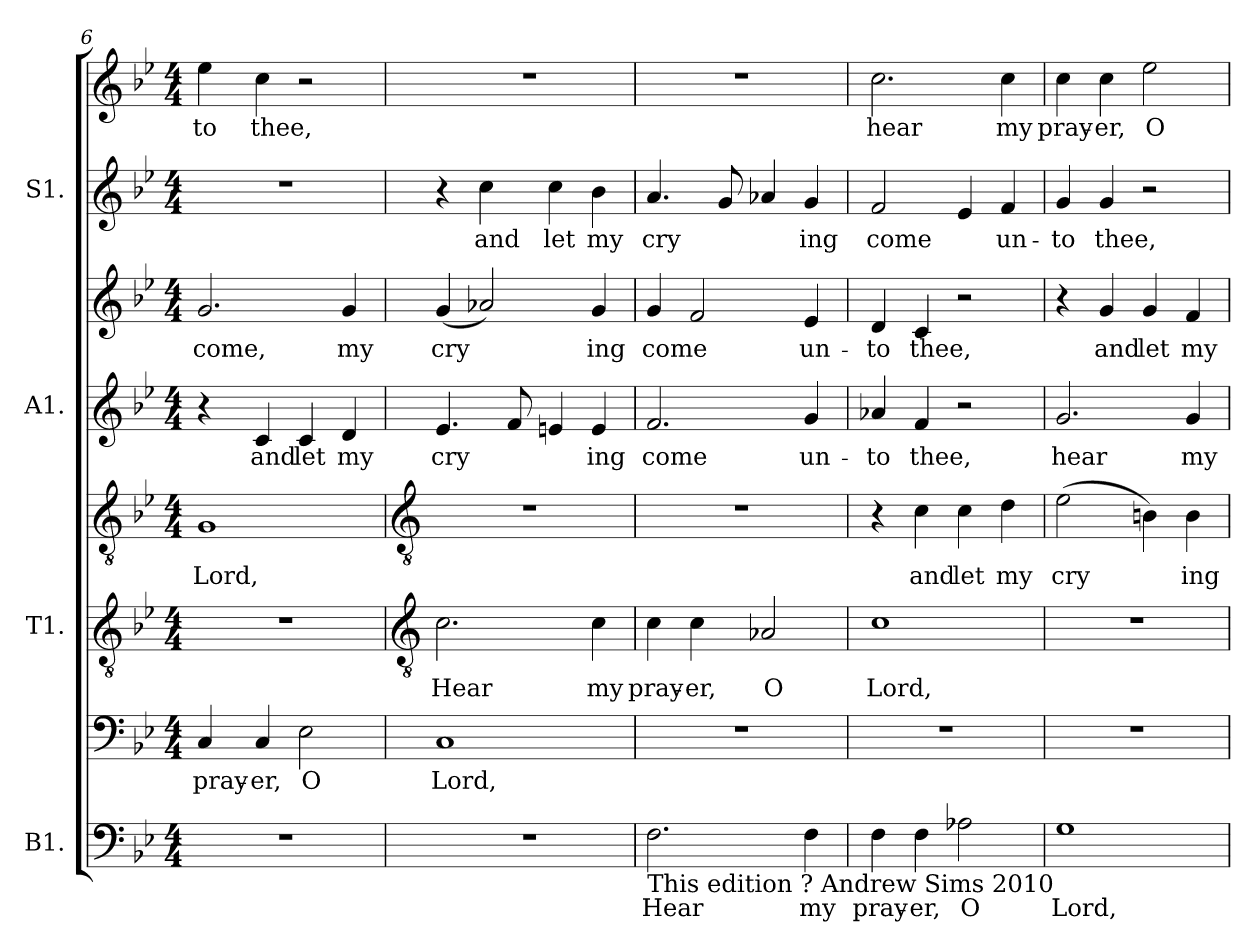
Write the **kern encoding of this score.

**kern	**text	**kern	**text	**kern	**text	**kern	**text	**kern	**text	**kern	**text	**kern	**text	**kern	**text
*part4	*part4	*part4	*part4	*part3	*part3	*part3	*part3	*part2	*part2	*part2	*part2	*part1	*part1	*part1	*part1
*staff8	*staff8	*staff7	*staff7	*staff6	*staff6	*staff5	*staff5	*staff4	*staff4	*staff3	*staff3	*staff2	*staff2	*staff1	*staff1
*I"B1.	*	*	*	*I"T1.	*	*	*	*I"A1.	*	*	*	*I"S1.	*	*	*
*clefF4	*	*clefF4	*	*clefGv2	*	*clefGv2	*	*clefG2	*	*clefG2	*	*clefG2	*	*clefG2	*
*k[b-e-]	*	*k[b-e-]	*	*k[b-e-]	*	*k[b-e-]	*	*k[b-e-]	*	*k[b-e-]	*	*k[b-e-]	*	*k[b-e-]	*
*B-:	*	*B-:	*	*B-:	*	*B-:	*	*B-:	*	*B-:	*	*B-:	*	*B-:	*
*M4/4	*	*M4/4	*	*M4/4	*	*M4/4	*	*M4/4	*	*M4/4	*	*M4/4	*	*M4/4	*
=6	=6	=6	=6	=6	=6	=6	=6	=6	=6	=6	=6	=6	=6	=6	=6
!	!	!	!LO:LY:b	!	!	!	!LO:LY:b	!	!	!	!LO:LY:b	!	!	!	!LO:LY:b
1r	.	4C	pray-	1r	.	1G	Lord,	4r	.	2.g	come,	1r	.	4ee-	-to
!	!	!	!LO:LY:b	!	!	!	!	!	!LO:LY:b	!	!	!	!	!	!LO:LY:b
.	.	4C	-er,	.	.	.	.	4c	and	.	.	.	.	4cc	thee,
!	!	!	!LO:LY:b	!	!	!	!	!	!LO:LY:b	!	!	!	!	!	!
.	.	2E-	O	.	.	.	.	4c	let	.	.	.	.	2r	.
!	!	!	!	!	!	!	!	!	!LO:LY:b	!	!LO:LY:b	!	!	!	!
.	.	.	.	.	.	.	.	4d	my	4g	my	.	.	.	.
!!LO:LB:g=z
=7	=7	=7	=7	=7	=7	=7	=7	=7	=7	=7	=7	=7	=7	=7	=7
*	*	*	*	*clefGv2	*	*clefGv2	*	*	*	*	*	*	*	*	*
!	!	!	!LO:LY:b	!	!LO:LY:b	!	!	!	!LO:LY:b	!	!LO:LY:b	!	!	!	!
1r	.	1C	Lord,	2.c	Hear	1r	.	4.e-	cry	(<4g	cry	4r	.	1r	.
!	!	!	!	!	!	!	!	!	!	!	!	!	!LO:LY:b	!	!
.	.	.	.	.	.	.	.	.	.	2a-X)	.	4cc	and	.	.
.	.	.	.	.	.	.	.	8f	.	.	.	.	.	.	.
!	!	!	!	!	!	!	!	!	!	!	!	!	!LO:LY:b	!	!
.	.	.	.	.	.	.	.	4en	.	.	.	4cc	let	.	.
!	!	!	!	!	!LO:LY:b	!	!	!	!LO:LY:b	!	!LO:LY:b	!	!LO:LY:b	!	!
.	.	.	.	4c	my	.	.	4e	ing	4g	ing	4b-	my	.	.
=8	=8	=8	=8	=8	=8	=8	=8	=8	=8	=8	=8	=8	=8	=8	=8
!LO:TX:b:t=This edition ? Andrew Sims 2010	!	!	!	!	!	!	!	!	!	!	!	!	!	!	!
!	!LO:LY:b	!	!	!	!LO:LY:b	!	!	!	!LO:LY:b	!	!LO:LY:b	!	!LO:LY:b	!	!
2.F	Hear	1r	.	4c	pray-	1r	.	2.f	-come	4g	come	4.a	cry	1r	.
!	!	!	!	!	!LO:LY:b	!	!	!	!	!	!	!	!	!	!
.	.	.	.	4c	-er,	.	.	.	.	2f	.	.	.	.	.
.	.	.	.	.	.	.	.	.	.	.	.	8g	.	.	.
!	!	!	!	!	!LO:LY:b	!	!	!	!	!	!	!	!	!	!
.	.	.	.	2A-X	O	.	.	.	.	.	.	4a-X	.	.	.
!	!LO:LY:b	!	!	!	!	!	!	!	!LO:LY:b	!	!LO:LY:b	!	!LO:LY:b	!	!
4F	my	.	.	.	.	.	.	4g	un-	4e-	un-	4g	ing	.	.
=9	=9	=9	=9	=9	=9	=9	=9	=9	=9	=9	=9	=9	=9	=9	=9
!	!LO:LY:b	!	!	!	!LO:LY:b	!	!	!	!LO:LY:b	!	!LO:LY:b	!	!LO:LY:b	!	!LO:LY:b
4F	pray-	1r	.	1c	Lord,	4r	.	4a-X	to	4d	-to	2f	come	2.cc	hear
!	!LO:LY:b	!	!	!	!	!	!LO:LY:b	!	!LO:LY:b	!	!LO:LY:b	!	!	!	!
4F	-er,	.	.	.	.	4c	and	4f	thee,	4c	thee,	.	.	.	.
!	!LO:LY:b	!	!	!	!	!	!LO:LY:b	!	!	!	!	!	!	!	!
2A-X	O	.	.	.	.	4c	let	2r	.	2r	.	4e-	.	.	.
!	!	!	!	!	!	!	!LO:LY:b	!	!	!	!	!	!LO:LY:b	!	!LO:LY:b
.	.	.	.	.	.	4d	my	.	.	.	.	4f	un-	4cc	my
=10	=10	=10	=10	=10	=10	=10	=10	=10	=10	=10	=10	=10	=10	=10	=10
!	!LO:LY:b	!	!	!	!	!	!LO:LY:b	!	!LO:LY:b	!	!	!	!LO:LY:b	!	!LO:LY:b
1G	Lord,	1r	.	1r	.	(>2e-	cry	2.g	hear	4r	.	4g	to	4cc	-pray-
!	!	!	!	!	!	!	!	!	!	!	!LO:LY:b	!	!LO:LY:b	!	!LO:LY:b
.	.	.	.	.	.	.	.	.	.	4g	and	4g	thee,	4cc	-er,
!	!	!	!	!	!	!	!	!	!	!	!LO:LY:b	!	!	!	!LO:LY:b
.	.	.	.	.	.	4Bn)	.	.	.	4g	let	2r	.	2ee-	O
!	!	!	!	!	!	!	!LO:LY:b	!	!LO:LY:b	!	!LO:LY:b	!	!	!	!
.	.	.	.	.	.	4B	ing	4g	my	4f	my	.	.	.	.
=	=	=	=	=	=	=	=	=	=	=	=	=	=	=	=
*-	*-	*-	*-	*-	*-	*-	*-	*-	*-	*-	*-	*-	*-	*-	*-
